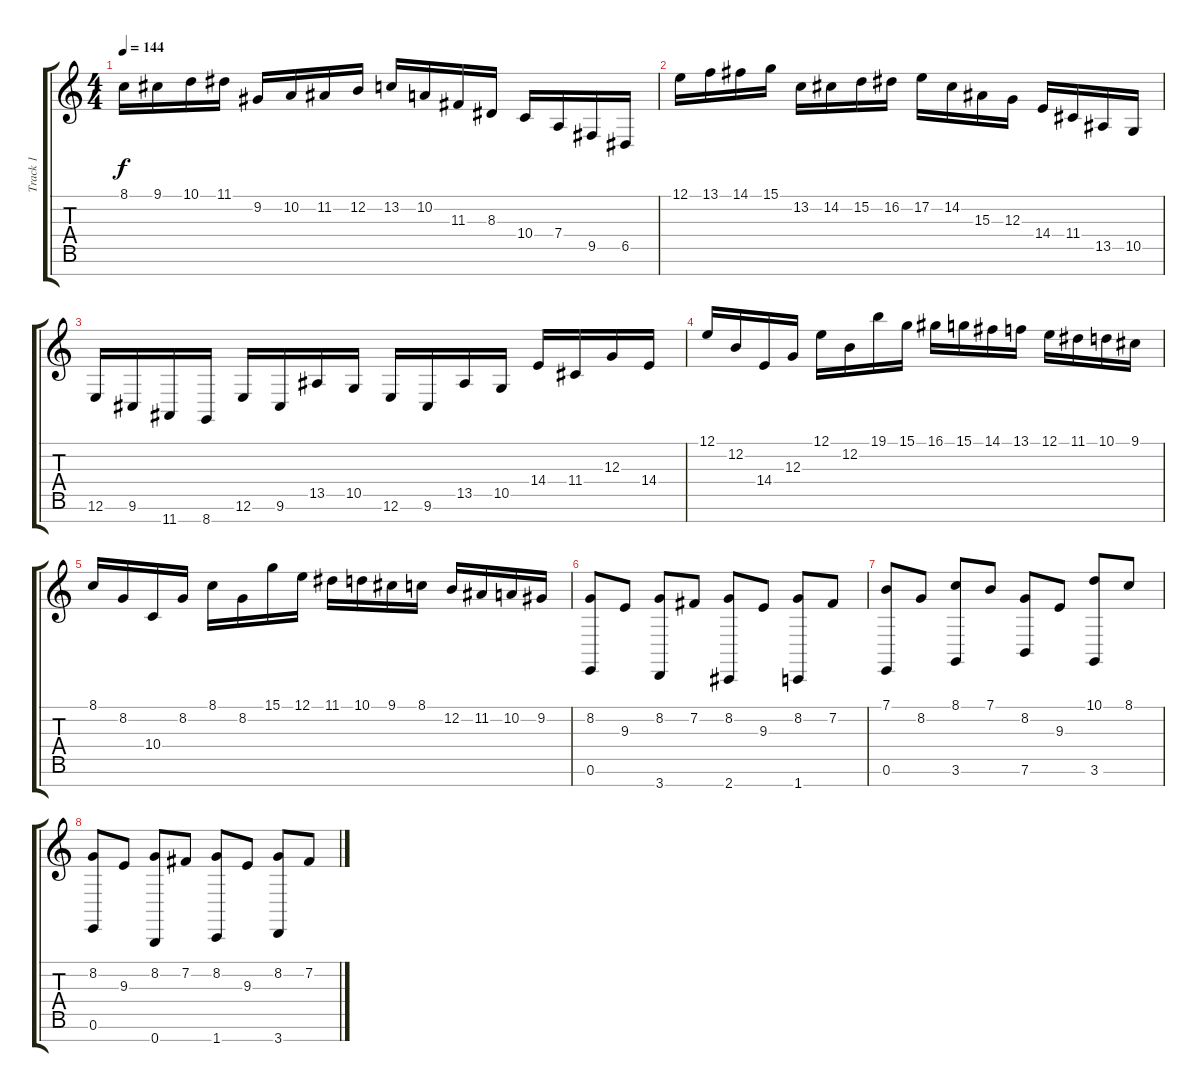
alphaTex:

\track ("Track 1" "Track 1") {instrument stringensemble1}
\staff {score tabs}
\tuning (E4 B3 G3 D3 A2 E2 B1) {hide}
\ts (4 4)
\tempo 144
\clef g2
\ks c
8.1.16{dy f} 9.1.16 10.1.16 11.1.16 9.2.16 10.2.16 11.2.16 12.2.16 13.2.16 10.2.16 11.3.16 8.3.16 10.4.16 7.4.16 9.5.16 6.5.16 |
12.1.16 13.1.16 14.1.16 15.1.16 13.2.16 14.2.16 15.2.16 16.2.16 17.2.16 14.2.16 15.3.16 12.3.16 14.4.16 11.4.16 13.5.16 10.5.16 |
12.6.16 9.6.16 11.7.16 8.7.16 12.6.16 9.6.16 13.5.16 10.5.16 12.6.16 9.6.16 13.5.16 10.5.16 14.4.16 11.4.16 12.3.16 14.4.16 |
12.1.16 12.2.16 14.4.16 12.3.16 12.1.16 12.2.16 19.1.16 15.1.16 16.1.16 15.1.16 14.1.16 13.1.16 12.1.16 11.1.16 10.1.16 9.1.16 |
8.1.16 8.2.16 10.4.16 8.2.16 8.1.16 8.2.16 15.1.16 12.1.16 11.1.16 10.1.16 9.1.16 8.1.16 12.2.16 11.2.16 10.2.16 9.2.16 |
(8.2 0.6).8 9.3.8 (8.2 3.7).8 7.2.8 (8.2 2.7).8 9.3.8 (8.2 1.7).8 7.2.8 |
(7.1 0.6).8 8.2.8 (8.1 3.6).8 7.1.8 (8.2 7.6).8 9.3.8 (10.1 3.6).8 8.1.8 |
(8.2 0.6).8 9.3.8 (8.2 0.7).8 7.2.8 (8.2 1.7).8 9.3.8 (8.2 3.7).8 7.2.8
